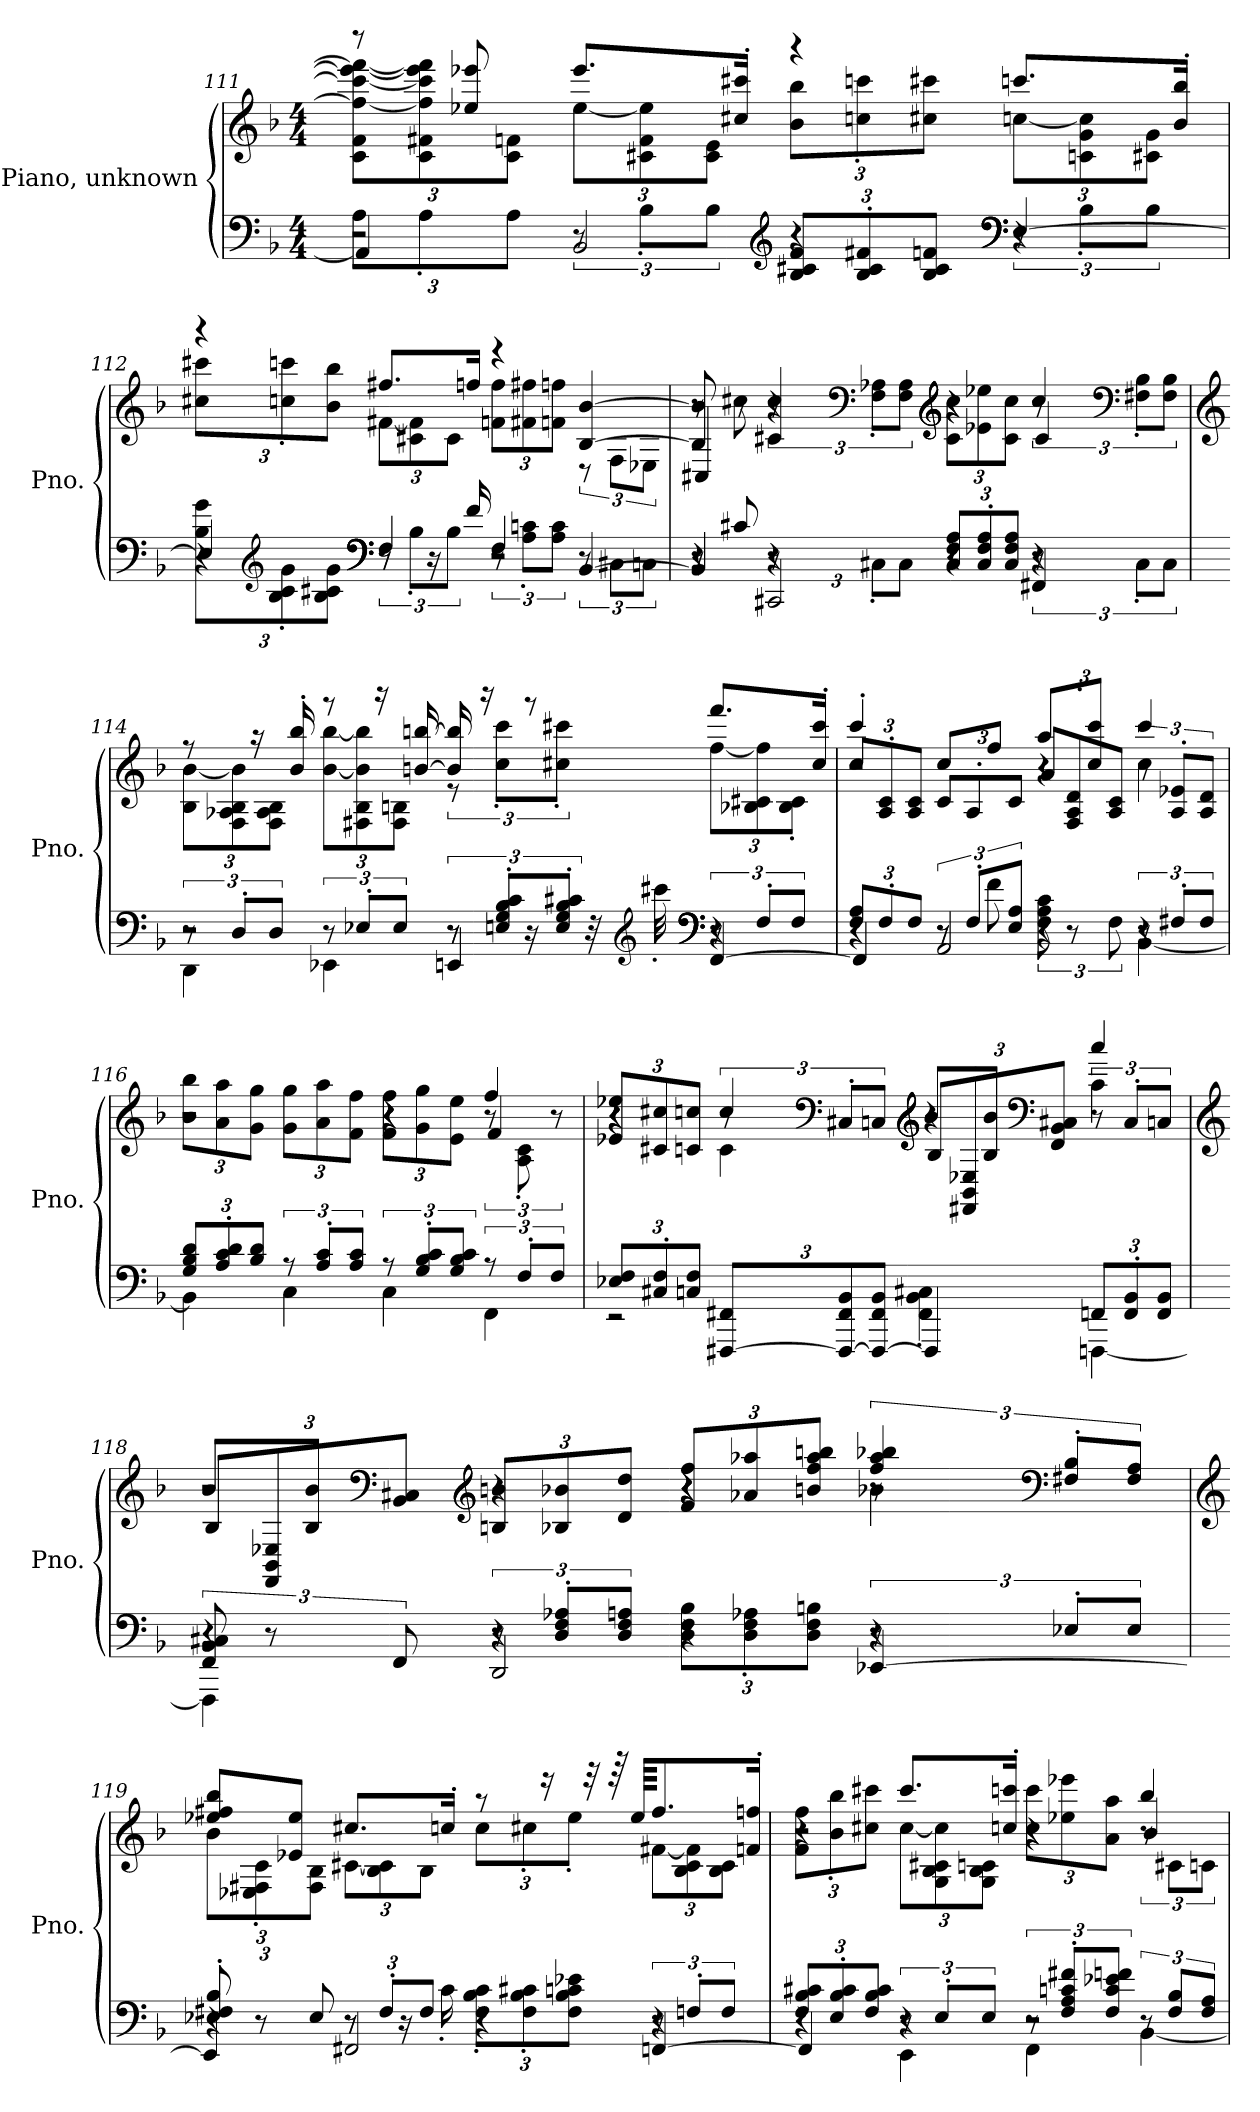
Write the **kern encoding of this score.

**kern	**kern
*part1	*part1
*staff2	*staff1
*I"Piano, unknown	*
*I'Pno.	*
!!LO:LB:g=z
*clefF4	*clefG2
*k[b-]	*k[b-]
*M4/4	*M4/4
=111	=111
*^	*^
*	*Xbrackettup	*	*Xbrackettup
*	*^	*	*
2r	12A\L	4AA/]	8r	12c\ 12f\ 12ff\_ 12ccc\_ 12eee-\_ 12fff\_L
.	12A'\	.	.	12c\ 12f#X\ 12ff\] 12ccc\] 12eee-\] 12fff\]
.	.	.	8ee-X/ 8eee-X/	.
.	12A\J	.	.	12c\ 12fn\J
*	*brackettup	*	*	*
.	12r	2BB-/	8.eee-/L	[12ee-\L
.	12B-'\L	.	.	12c#X\ 12f\ 12ee-\]
.	12B-\J	.	.	12c#\ 12e\J
.	.	.	16cc#X/' 16ccc#X/'Jk	.
*clefG2	*	*	*	*
*Xbrackettup	*	*	*	*
12B-/ 12c#X/ 12f/L	4r	.	4r	12b-\ 12bb-\L
12B-/' 12c#/' 12f#X/'	.	.	.	12ccn\' 12cccn\'
12B-/ 12c#/ 12fn/J	.	.	.	12cc#X\ 12ccc#X\J
*clefF4	*	*	*	*
*	*brackettup	*	*	*
4r	12r	[4E/	8.cccn/L	[12ccn\L
.	12B-'\L	.	.	12cn\ 12g\ 12cc\]
.	12B-\J	.	.	12c#X\ 12g\J
.	.	.	16b-/' 16bb-/'Jk	.
!!LO:LB:g=z	!!
=112	=112	=112	=112	=112
*	*Xbrackettup	*	*	*
4r	12B-\ 12g\L	4E/]	4r	12cc#X\ 12ccc#X\L
*clefG2	*	*	*	*
.	12B-\' 12c\' 12g\'	.	.	12ccn\' 12cccn\'
.	12B-\ 12c#X\ 12g\J	.	.	12b-\ 12bb-\J
*clefF4	*	*	*	*
*	*brackettup	*	*	*
8r	12r	4F/	8.ff#X/L	[12f#X\L
.	12B-'\L	.	.	12c#X\ 12f#\]
16r	.	.	.	.
.	12B-\J	.	.	12c#\J
16f/	.	.	16ffn/Jk	.
2r	12r	4F/	4r	12fn\ 12ff\L
.	12A\' 12cn\'L	.	.	12f#X\ 12ff#X\
.	12A\ 12c\J	.	.	12fn\ 12ffn\J
*	*	*	*	*brackettup
.	12r	[4BB-/	[4B-/ [4b-/	12r
.	12C#X\L	.	.	12F\L
.	12Cn\J	.	.	12E-X\J
!!LO:LB:g=z
=113	=113	=113	=113	=113
*	*	*	*	*^
8r	4r	4BB-/]	8B-/] 8b-/]	8r	4C#X/
8c#X/	.	.	8r	8cc#X\	.
4r	12r	2CC#X/	4c#X/ 4cc#/	12r	4r
*	*	*	*clefF4	*	*
.	12C#X'\L	.	.	12F\' 12A-X\'L	.
.	12C#\J	.	.	12F\ 12A-\J	.
*	*	*	*clefG2	*	*
*Xbrackettup	*	*	*	*Xbrackettup	*
12C#/ 12F/ 12A/L	4r	.	4r	12c#\ 12cc#\L	4r
12C#/' 12F/' 12A/'	.	.	.	12e-X\ 12ee-X\	.
12C#/ 12F/ 12A/J	.	.	.	12c#\ 12cc#\J	.
*	*brackettup	*	*	*brackettup	*
4r	12r	4FF#X/	4cc#/	12r	4c#/
*	*	*	*clefF4	*	*
.	12C#'\L	.	.	12F#X\' 12B-\'L	.
.	12C#\J	.	.	12F#\ 12B-\J	.
*	*	*	*v	*v	*v
!!LO:LB:g=z
=114	=114	=114	=114
*	*	*	*clefG2
*	*	*	*^
*	*	*	*	*Xbrackettup
12r	4DD\	2r	8r	12B-\ [12b-\L
12D'/L	.	.	.	12F\ 12A-X\ 12B-\ 12b-\]
.	.	.	16r	.
12D/J	.	.	.	12F\ 12A-\ 12B-\J
.	.	.	16b-/' 16bb-/'	.
12r	4EE-X\	.	8r	[12b-\ [12bb-\L
12E-X'/L	.	.	.	12F#X\ 12B-\ 12b-\] 12bb-\]
.	.	.	16r	.
12E-/J	.	.	.	12F#\ 12Bn\J
.	.	.	[16bn/ [16bbn/	.
*	*	*	*	*brackettup
12r	8r	4EEn/	16b/] 16bb/]	12r
.	.	.	16r	.
12En/' 12G/' 12B-/' 12c/'L	.	.	.	12cc\' 12ccc\'L
.	16r	.	8r	.
12E/' 12G/' 12B-/' 12c#X/'J	.	.	.	12cc#X\' 12ccc#X\'J
.	32r	.	.	.
*clefG2	*	*	*	*
.	32ccc#X'\	.	.	.
*clefF4	*	*	*	*
*	*	*	*	*Xbrackettup
12r	4r	[4FF/	8.fff/L	[12ff\L
12F'/L	.	.	.	12B-X\ 12c#X\ 12ff\]
12F/J	.	.	.	12B-\' 12c#\'J
.	.	.	16cc#/' 16ccc#/'Jk	.
*	*	*	*v	*v
!!LO:LB:g=z
=115	=115	=115	=115
*Xbrackettup	*	*	*
*	*	*	*^
*	*	*	*	*^
12F/ 12A/L	4r	4FF/]	4ccc'/	2r	12cc/L
12F'/	.	.	.	.	12A/' 12c/'
12F/J	.	.	.	.	12A/ 12c/J
*brackettup	*	*	*	*	*
12r	8r	2AA/	8cc/L	.	12c/L
12F'/L	.	.	.	.	12A'/
.	8f\	.	8ff/J	.	.
12E/ 12A/J	.	.	.	.	12c/J
4r	12F\ 12A\ 12c\	.	8aa/L	4r	12a/L
.	12r	.	.	.	12F/' 12A/' 12d/'
.	.	.	8cc/ 8ccc/J	.	.
.	12F\	.	.	.	12A/ 12c/J
*	*	*	*	*	*brackettup
12r	[4BB-\	4r	4ccc/	4cc\	12r
12F#X'/L	.	.	.	.	12A/' 12e-X/'L
12F#/J	.	.	.	.	12A/ 12d/J
*v	*v	*v	*	*	*
=116	=116	=116	=116
*Xbrackettup	*	*Xbrackettup	*
*^	*	*	*
12G/ 12B-/ 12d/L	4BB-\]	2r	12b-\ 12bb-\L	2r
12A/' 12c/' 12d/'	.	.	12a\ 12aa\	.
12B-/ 12d/J	.	.	12g\ 12gg\J	.
*brackettup	*	*	*	*
12r	4C\	.	12g\ 12gg\L	.
12A/' 12c/'L	.	.	12a\ 12aa\	.
12A/ 12c/J	.	.	12f\ 12ff\J	.
12r	4C\	4r	12f\ 12ff\L	4r
12G/' 12B-/' 12c/'L	.	.	12g\ 12gg\	.
12G/ 12B-/ 12c/J	.	.	12e\ 12ee\J	.
*	*	*	*brackettup	*
12r	4FF\	4ff/	12r	4f/
12F'/L	.	.	12A\' 12c\'	.
12F/J	.	.	12r	.
!!LO:PB:g=z	!!	!!
=117	=117	=117	=117	=117
*Xbrackettup	*	*	*	*Xbrackettup
12E-X/ 12F/L	2r	4r	4r	12e-X/ 12ee-X/L
12C#X/' 12F/'	.	.	.	12c#X/ 12cc#X/
12Cn/ 12F/J	.	.	.	12cn/ 12ccn/J
*	*	*	*	*brackettup
[12FFF#X/ 12FF#X/L	.	4cc/	4c\	12r
*	*	*clefF4	*	*
12FFF#/_ 12FF#/ 12BB-/	.	.	.	12C#X'/L
12FFF#/_ 12FF#/ 12BB-/J	.	.	.	12Cn/J
*	*	*clefG2	*	*
*	*	*	*	*Xbrackettup
4FFF#/]	4FF#\' 4BB-\' 4C#X\'	8b-/L	4r	12B-/L
.	.	.	.	12FF#X/' 12BB-/' 12E-X/'
.	.	8B-/ 8b-/J	.	.
*	*	*clefF4	*	*
.	.	.	.	12FF#/ 12BB-/ 12C#X/J
*	*	*	*	*brackettup
12FFn/L	[4FFFn\	4cc/	4c\	12r
12FF/' 12BB-/'	.	.	.	12C#'/L
12FF/ 12BB-/J	.	.	.	12Cn/J
*v	*v	*	*	*
!!LO:LB:g=z	!!	!!
=118	=118	=118	=118
*	*clefG2	*	*
*brackettup	*	*	*Xbrackettup
*^	*	*	*
*	*^	*	*	*
12FF/ 12BB-/ 12C#X/	4FFF\]	4r	8b-/L	2r	12B-/L
12r	.	.	.	.	12FF/' 12BB-/' 12E-X/'
.	.	.	8B-/ 8b-/J	.	.
*	*	*	*clefF4	*	*
12FF/	.	.	.	.	12BB-/ 12C#X/J
*	*	*	*clefG2	*	*
12r	4r	2DD/	4r	.	12Bn/ 12bn/L
12D/' 12F/' 12A-X/'L	.	.	.	.	12B-X/ 12b-X/
12D/ 12F/ 12An/J	.	.	.	.	12d/ 12dd/J
*	*Xbrackettup	*	*	*	*
4r	12D\ 12F\ 12B-\L	.	4r	4r	12f/ 12ff/L
.	12D\' 12F\' 12A-X\'	.	.	.	12a-X/ 12aa-X/
.	12D\ 12F\ 12Bn\J	.	.	.	12bn/ 12ff/ 12aa-/ 12bbn/J
*brackettup	*	*	*	*	*brackettup
12r	4r	[4EE-X/	4ff/ 4aa-/ 4bb-X/	4b-X\	12r
*	*	*	*clefF4	*	*
12E-X'/L	.	.	.	.	12F#X/' 12B-/'L
12E-/J	.	.	.	.	12F#/ 12A/J
*	*	*	*v	*v	*v
!!LO:LB:g=z
=119	=119	=119	=119
*	*	*	*clefG2
*	*	*	*^
*	*	*	*	*Xbrackettup
12E-X/' 12F#X/' 12B-/'	4r	4EE-/]	8ee-X/ 8ff#X/ 8bb-/L	12b-\L
12r	.	.	.	12E-X\' 12F#X\' 12c\'
.	.	.	8e-X/ 8ee-/J	.
12E-/	.	.	.	12F#\ 12B-\J
12r	8r	2FF#X/	8.cc#X/L	[12c#X\L
12F#'/L	.	.	.	12B-\ 12c#\]
.	16r	.	.	.
12F#/J	.	.	.	12B-\J
.	16c'\	.	16ccn'/Jk	.
*	*Xbrackettup	*	*	*
4r	12F#\' 12B-\' 12c\'L	.	8r	12cc\L
.	12F#\' 12B-\' 12c#X\'	.	.	12cc#X'\
.	.	.	16r	.
.	12F#\ 12B-\ 12cn\ 12e-X\J	.	.	12ee-'\J
.	.	.	32r	.
.	.	.	64r	.
.	.	.	64ee-/KKKL	.
*brackettup	*	*	*	*
12r	4r	[4FFn/	8.ff#/	[12f#X\L
12Fn'/L	.	.	.	12B-\ 12c#\ 12f#\]
12F/J	.	.	.	12B-\ 12c#\J
.	.	.	16fn/' 16ffn/'Jk	.
*	*	*	*v	*v
!!LO:LB:g=z
=120	=120	=120	=120
*Xbrackettup	*	*	*
*	*	*	*^
*	*	*	*	*^
12F/ 12B-/ 12c#X/L	4r	4FF/]	4r	12f\ 12ff\L	2r
12E/' 12B-/' 12c#/'	.	.	.	12b-\' 12bb-\'	.
12F/ 12B-/ 12c#/J	.	.	.	12cc#X\ 12ccc#X\J	.
*brackettup	*	*	*	*	*
12r	4EE\	4r	8.ccc#/L	[12cc#\L	.
12E'/L	.	.	.	12G\ 12B-\ 12c#X\ 12cc#\]	.
12E/J	.	.	.	12G\ 12B-\ 12cn\J	.
.	.	.	16ccn/' 16cccn/'Jk	.	.
12r	4FF\	2r	4r	12cc\ 12ccc\L	4r
12F/' 12A/' 12cn/' 12f#X/'L	.	.	.	12ee-X\ 12eee-X\	.
12F/ 12c/ 12e-X/ 12fn/J	.	.	.	12a\ 12aa\J	.
*	*	*	*	*brackettup	*
12r	[4BB-\	.	4bb-/	12r	4b-/
12F/ 12B-/L	.	.	.	12c#X\L	.
12F/ 12A/J	.	.	.	12cn\J	.
*v	*v	*v	*	*	*
*	*v	*v	*v
=	=
*-	*-
